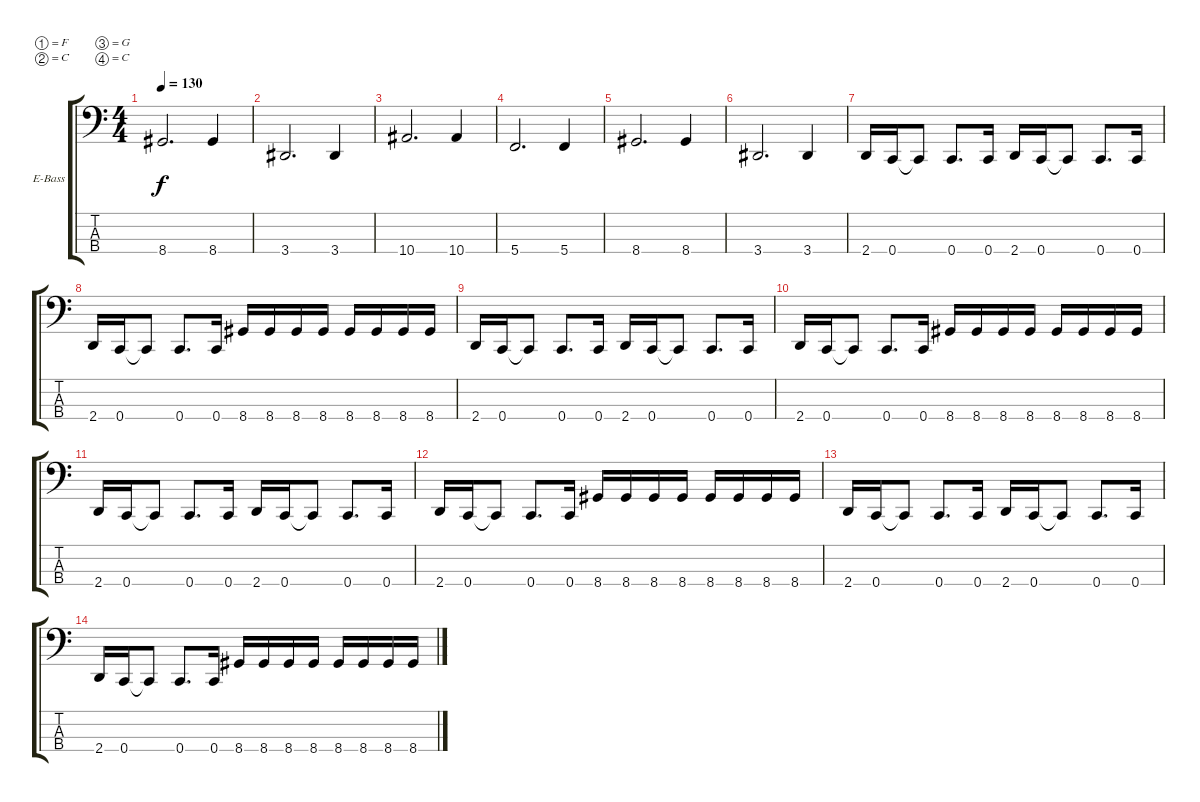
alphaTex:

\bracketExtendMode groupsimilarinstruments
\firstSystemTrackNameOrientation horizontal
\otherSystemsTrackNameOrientation horizontal
\track ("Bass" "E-Bass") {instrument slapbass1}
\staff {score tabs}
\tuning (F2 C2 G1 C1)
\ts (4 4)
\tempo 130
\clef f4
\ks c
8.4.2{d dy f} 8.4.4 |
3.4.2{d} 3.4.4 |
10.4.2{d} 10.4.4 |
5.4.2{d} 5.4.4 |
8.4.2{d} 8.4.4 |
3.4.2{d} 3.4.4 |
2.4.16 0.4.16 0.4{t}.8 0.4.8{d} 0.4.16 2.4.16 0.4.16 0.4{t}.8 0.4.8{d} 0.4.16 |
2.4.16 0.4.16 0.4{t}.8 0.4.8{d} 0.4.16 8.4.16 8.4.16 8.4.16 8.4.16 8.4.16 8.4.16 8.4.16 8.4.16 |
2.4.16 0.4.16 0.4{t}.8 0.4.8{d} 0.4.16 2.4.16 0.4.16 0.4{t}.8 0.4.8{d} 0.4.16 |
2.4.16 0.4.16 0.4{t}.8 0.4.8{d} 0.4.16 8.4.16 8.4.16 8.4.16 8.4.16 8.4.16 8.4.16 8.4.16 8.4.16 |
2.4.16 0.4.16 0.4{t}.8 0.4.8{d} 0.4.16 2.4.16 0.4.16 0.4{t}.8 0.4.8{d} 0.4.16 |
2.4.16 0.4.16 0.4{t}.8 0.4.8{d} 0.4.16 8.4.16 8.4.16 8.4.16 8.4.16 8.4.16 8.4.16 8.4.16 8.4.16 |
2.4.16 0.4.16 0.4{t}.8 0.4.8{d} 0.4.16 2.4.16 0.4.16 0.4{t}.8 0.4.8{d} 0.4.16 |
2.4.16 0.4.16 0.4{t}.8 0.4.8{d} 0.4.16 8.4.16 8.4.16 8.4.16 8.4.16 8.4.16 8.4.16 8.4.16 8.4.16
